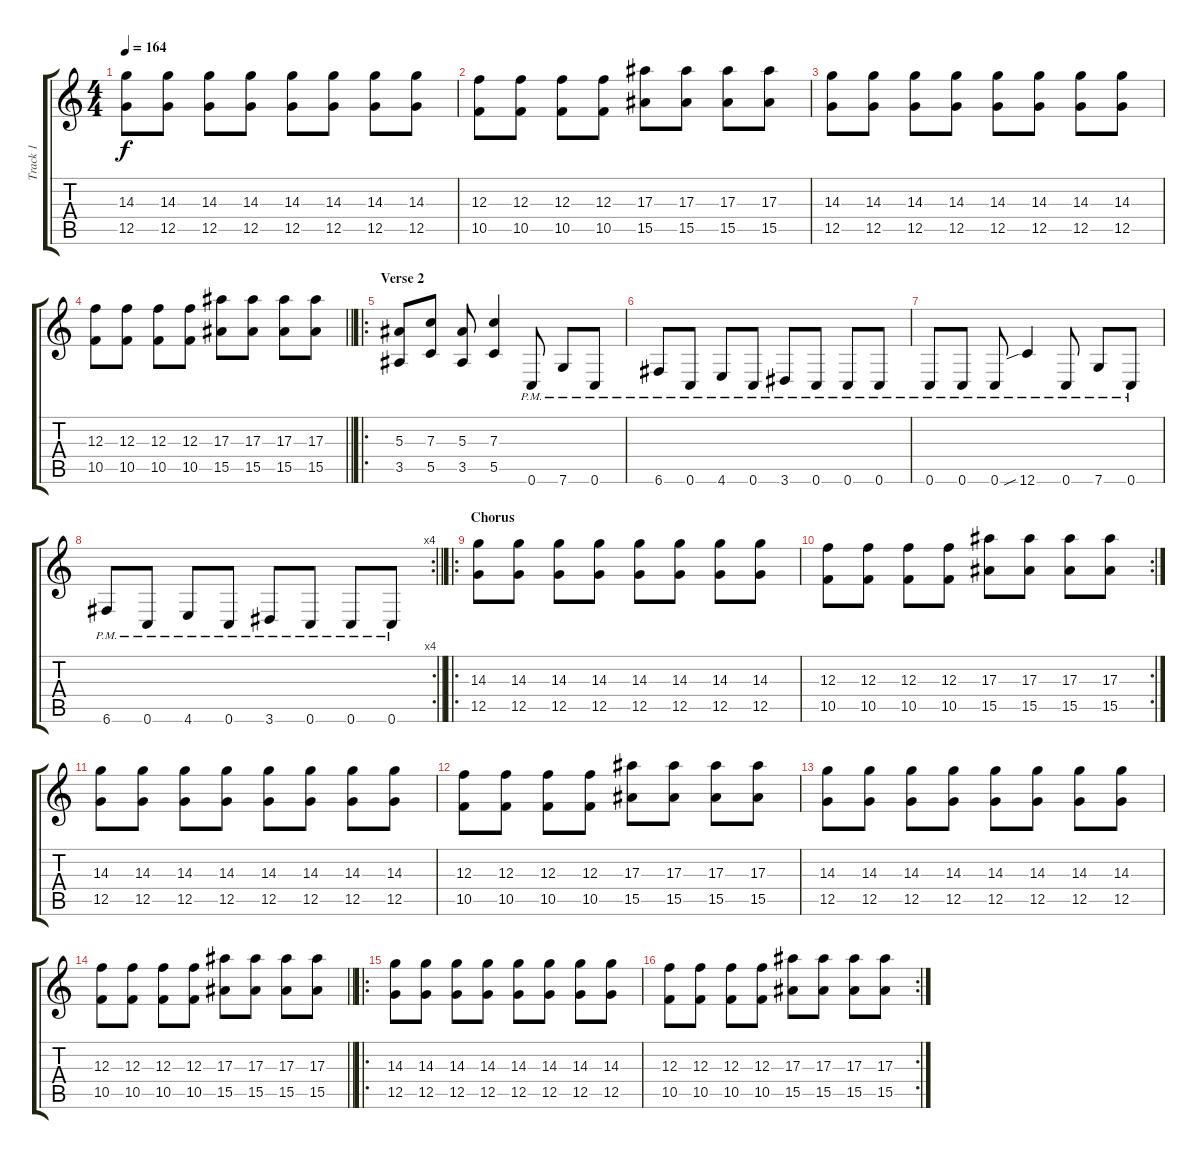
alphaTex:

\track ("Track 1" "Track 1") {instrument distortionguitar}
\staff {score tabs}
\tuning (D4 A3 F3 C3 G2 C2) {hide}
\ts (4 4)
\tempo 164
\clef g2
\ks c
(14.3 12.5).8{dy f} (14.3 12.5).8 (14.3 12.5).8 (14.3 12.5).8 (14.3 12.5).8 (14.3 12.5).8 (14.3 12.5).8 (14.3 12.5).8 |
(12.3 10.5).8 (12.3 10.5).8 (12.3 10.5).8 (12.3 10.5).8 (17.3 15.5).8 (17.3 15.5).8 (17.3 15.5).8 (17.3 15.5).8 |
(14.3 12.5).8 (14.3 12.5).8 (14.3 12.5).8 (14.3 12.5).8 (14.3 12.5).8 (14.3 12.5).8 (14.3 12.5).8 (14.3 12.5).8 |
\barLineRight lightlight
(12.3 10.5).8 (12.3 10.5).8 (12.3 10.5).8 (12.3 10.5).8 (17.3 15.5).8 (17.3 15.5).8 (17.3 15.5).8 (17.3 15.5).8 |
\ro
\section ("" "Verse 2")
(5.3 3.5).8 (7.3 5.5).8 (5.3 3.5).8 (7.3 5.5).4 0.6{pm}.8 7.6{pm}.8 0.6{pm}.8 |
6.6{pm}.8 0.6{pm}.8 4.6{pm}.8 0.6{pm}.8 3.6{pm}.8 0.6{pm}.8 0.6{pm}.8 0.6{pm}.8 |
0.6{pm}.8 0.6{pm}.8 0.6{pm}.8 12.6{sib pm}.4 0.6{pm}.8 7.6{pm}.8 0.6{pm}.8 |
\rc 4
\barLineRight lightlight
6.6{pm}.8 0.6{pm}.8 4.6{pm}.8 0.6{pm}.8 3.6{pm}.8 0.6{pm}.8 0.6{pm}.8 0.6{pm}.8 |
\ro
\section ("" "Chorus")
(14.3 12.5).8 (14.3 12.5).8 (14.3 12.5).8 (14.3 12.5).8 (14.3 12.5).8 (14.3 12.5).8 (14.3 12.5).8 (14.3 12.5).8 |
\rc 2
(12.3 10.5).8 (12.3 10.5).8 (12.3 10.5).8 (12.3 10.5).8 (17.3 15.5).8 (17.3 15.5).8 (17.3 15.5).8 (17.3 15.5).8 |
(14.3 12.5).8 (14.3 12.5).8 (14.3 12.5).8 (14.3 12.5).8 (14.3 12.5).8 (14.3 12.5).8 (14.3 12.5).8 (14.3 12.5).8 |
(12.3 10.5).8 (12.3 10.5).8 (12.3 10.5).8 (12.3 10.5).8 (17.3 15.5).8 (17.3 15.5).8 (17.3 15.5).8 (17.3 15.5).8 |
(14.3 12.5).8 (14.3 12.5).8 (14.3 12.5).8 (14.3 12.5).8 (14.3 12.5).8 (14.3 12.5).8 (14.3 12.5).8 (14.3 12.5).8 |
\barLineRight lightlight
(12.3 10.5).8 (12.3 10.5).8 (12.3 10.5).8 (12.3 10.5).8 (17.3 15.5).8 (17.3 15.5).8 (17.3 15.5).8 (17.3 15.5).8 |
\ro
(14.3 12.5).8 (14.3 12.5).8 (14.3 12.5).8 (14.3 12.5).8 (14.3 12.5).8 (14.3 12.5).8 (14.3 12.5).8 (14.3 12.5).8 |
\rc 2
(12.3 10.5).8 (12.3 10.5).8 (12.3 10.5).8 (12.3 10.5).8 (17.3 15.5).8 (17.3 15.5).8 (17.3 15.5).8 (17.3 15.5).8
